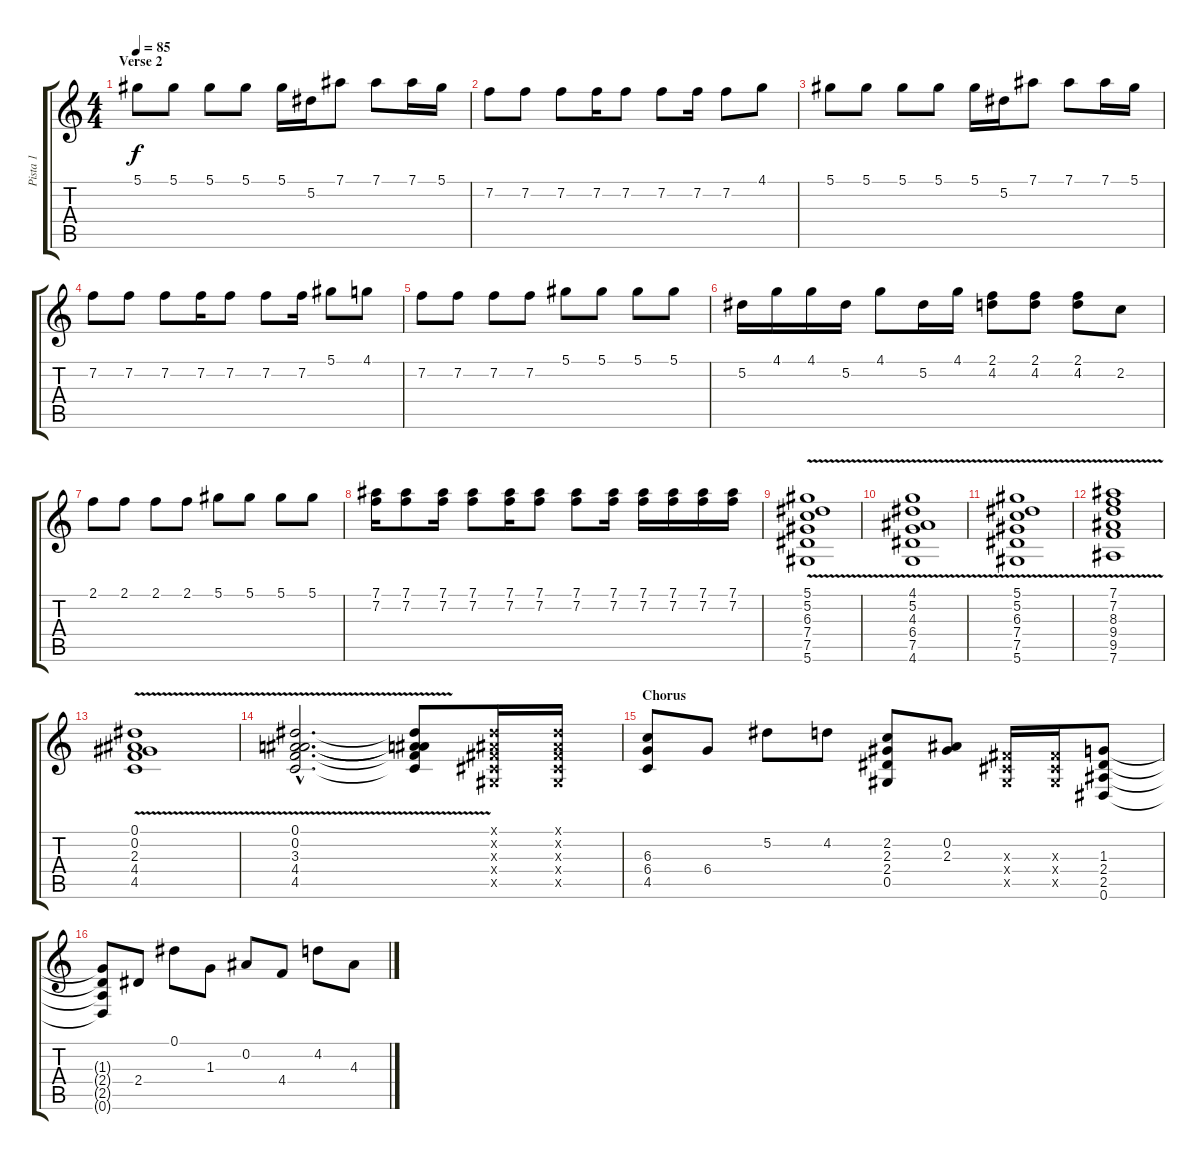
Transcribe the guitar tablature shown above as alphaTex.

\track ("Pista 1" "Pista 1") {instrument distortionguitar}
\staff {score tabs}
\tuning (Eb4 Bb3 Gb3 Db3 Ab2 Eb2) {hide}
\ts (4 4)
\section ("" "Verse 2")
\tempo 85
\clef g2
\ks c
5.1.8{dy f volume 11 instrument distortionguitar} 5.1.8 5.1.8 5.1.8 5.1.16 5.2.16 7.1.8 7.1.8 7.1.16 5.1.16 |
7.2.8 7.2.8 7.2.8 7.2.16 7.2.8 7.2.8 7.2.16 7.2.8 4.1.8 |
5.1.8 5.1.8 5.1.8 5.1.8 5.1.16 5.2.16 7.1.8 7.1.8 7.1.16 5.1.16 |
7.2.8 7.2.8 7.2.8 7.2.16 7.2.8 7.2.8 7.2.16 5.1.8 4.1.8 |
7.2.8 7.2.8 7.2.8 7.2.8 5.1.8 5.1.8 5.1.8 5.1.8 |
5.2.16 4.1.16 4.1.16 5.2.16 4.1.8 5.2.16 4.1.16 (2.1 4.2).8 (2.1 4.2).8 (2.1 4.2).8 2.2.8 |
2.1.8 2.1.8 2.1.8 2.1.8 5.1.8 5.1.8 5.1.8 5.1.8 |
(7.1 7.2).16 (7.1 7.2).8 (7.1 7.2).16 (7.1 7.2).8 (7.1 7.2).16 (7.1 7.2).8 (7.1 7.2).8 (7.1 7.2).16 (7.1 7.2).16 (7.1 7.2).16 (7.1 7.2).16 (7.1 7.2).16 |
(5.1{v} 5.2{v} 6.3{v} 7.4{v} 7.5{v} 5.6{v}).1{volume 13 instrument distortionguitar} |
(4.1{v} 5.2{v} 4.3{v} 6.4{v} 7.5{v} 4.6{v}).1 |
(5.1{v} 5.2{v} 6.3{v} 7.4{v} 7.5{v} 5.6{v}).1 |
(7.1{v} 7.2{v} 8.3{v} 9.4{v} 9.5{v} 7.6{v}).1 |
(0.1{v} 0.2{v} 2.3{v} 4.4{v} 4.5{v}).1 |
(0.1{v hac} 0.2{v hac} 3.3{v hac} 4.4{v hac} 4.5{v hac}).2{d} (0.1{t} 0.2{t} 3.3{t} 4.4{t} 4.5{t}).8 (0.1{x} 0.2{x} 0.3{x} 0.4{x} 0.5{x}).16 (0.1{x} 0.2{x} 0.3{x} 0.4{x} 0.5{x}).16 |
\section ("" "Chorus")
(6.3 6.4 4.5).8{volume 15} 6.4.8 5.2.8 4.2.8 (2.2 2.3 2.4 0.5).8 (0.2 2.3).8 (0.3{x} 0.4{x} 0.5{x}).16 (0.3{x} 0.4{x} 0.5{x}).16 (1.3 2.4 2.5 0.6).8 |
(1.3{t} 2.4{t} 2.5{t} 0.6{t}).8 2.4.8 0.1.8 1.3.8 0.2.8 4.4.8 4.2.8 4.3.8
